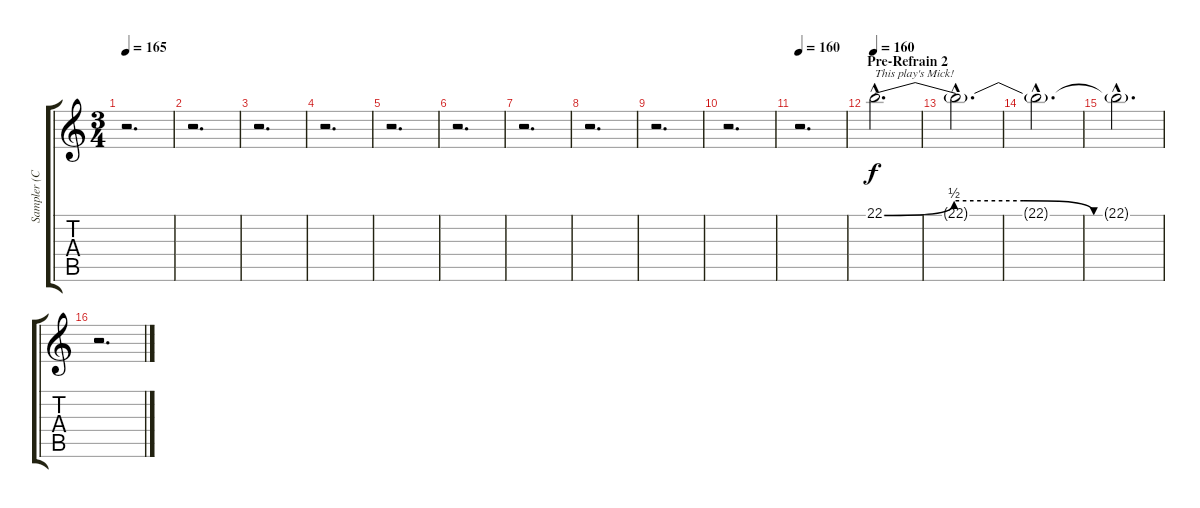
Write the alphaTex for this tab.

\track ("Sampler (Craig)" "Sampler (C") {instrument pad6metallic}
\staff {score tabs}
\tuning (Db4 Ab3 E3 B2 Gb2 B1) {hide}
\ts (3 4)
\tempo 165
\clef g2
\ks c
r.2{d dy f} |
r.2{d} |
r.2{d} |
r.2{d} |
r.2{d} |
r.2{d} |
r.2{d} |
r.2{d} |
r.2{d} |
r.2{d} |
\tempo 160
r.2{d volume 14} |
\section ("" "Pre-Refrain 2")
\tempo 155
\tempo 160
22.1{be (custom 0 0 15 2 30 2 45 0 60 0) hac}.2{d txt "This play's Mick!"} |
22.1{hac t}.2{d} |
22.1{hac t}.2{d volume 0} |
22.1{hac t}.2{d} |
r.2{d}
